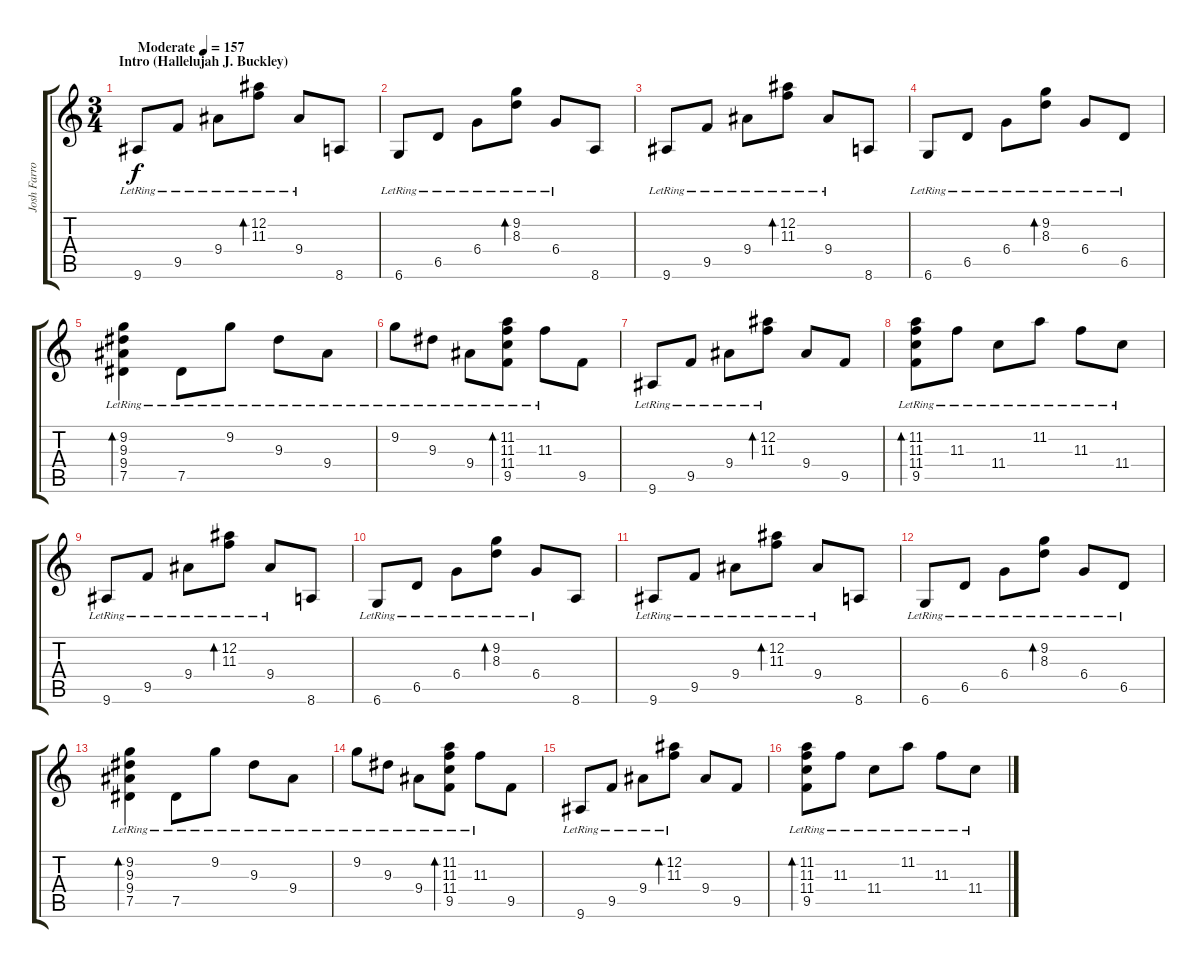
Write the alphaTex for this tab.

\track ("Josh Farro | Lead Guitar" "Josh Farro") {instrument overdrivenguitar}
\staff {score tabs}
\tuning (Eb4 Bb3 Gb3 Db3 Ab2 Db2) {hide}
\ts (3 4)
\section ("" "Intro (Hallelujah J. Buckley)")
\tempo (157 "Moderate")
\tempo 106
\tempo (157 "Moderate")
\clef g2
\ks c
9.6{lr}.8{dy f instrument electricguitarjazz} 9.5{lr}.8 9.4{lr}.8 (12.2{lr} 11.3{lr}).8{bd 120} 9.4{lr}.8 8.6.8 |
6.6{lr}.8 6.5{lr}.8 6.4{lr}.8 (9.2{lr} 8.3{lr}).8{bd 120} 6.4{lr}.8 8.6.8 |
9.6{lr}.8 9.5{lr}.8 9.4{lr}.8 (12.2{lr} 11.3{lr}).8{bd 120} 9.4{lr}.8 8.6.8 |
6.6{lr}.8 6.5{lr}.8 6.4{lr}.8 (9.2{lr} 8.3{lr}).8{bd 120} 6.4{lr}.8 6.5{lr}.8 |
(9.2 9.3{lr} 9.4{lr} 7.5).4{bd 120} 7.5{lr}.8 9.2{lr}.8 9.3{lr}.8 9.4{lr}.8 |
9.2{lr}.8 9.3{lr}.8 9.4{lr}.8 (11.2{lr} 11.3{lr} 11.4{lr} 9.5{lr}).8{bd 120} 11.3{lr}.8 9.5.8 |
9.6{lr}.8 9.5{lr}.8 9.4{lr}.8 (12.2{lr} 11.3{lr}).8{bd 120} 9.4.8 9.5.8 |
(11.2{lr} 11.3{lr} 11.4{lr} 9.5{lr}).8{bd 120} 11.3{lr}.8 11.4{lr}.8 11.2{lr}.8 11.3{lr}.8 11.4{lr}.8 |
9.6{lr}.8 9.5{lr}.8 9.4{lr}.8 (12.2{lr} 11.3{lr}).8{bd 120} 9.4{lr}.8 8.6.8 |
6.6{lr}.8 6.5{lr}.8 6.4{lr}.8 (9.2{lr} 8.3{lr}).8{bd 120} 6.4{lr}.8 8.6.8 |
9.6{lr}.8 9.5{lr}.8 9.4{lr}.8 (12.2{lr} 11.3{lr}).8{bd 120} 9.4{lr}.8 8.6.8 |
6.6{lr}.8 6.5{lr}.8 6.4{lr}.8 (9.2{lr} 8.3{lr}).8{bd 120} 6.4{lr}.8 6.5{lr}.8 |
(9.2 9.3{lr} 9.4{lr} 7.5).4{bd 120} 7.5{lr}.8 9.2{lr}.8 9.3{lr}.8 9.4{lr}.8 |
9.2{lr}.8 9.3{lr}.8 9.4{lr}.8 (11.2{lr} 11.3{lr} 11.4{lr} 9.5{lr}).8{bd 120} 11.3{lr}.8 9.5.8 |
9.6{lr}.8 9.5{lr}.8 9.4{lr}.8 (12.2{lr} 11.3{lr}).8{bd 120} 9.4.8 9.5.8 |
(11.2{lr} 11.3{lr} 11.4{lr} 9.5{lr}).8{bd 120} 11.3{lr}.8 11.4{lr}.8 11.2{lr}.8 11.3{lr}.8 11.4{lr}.8
